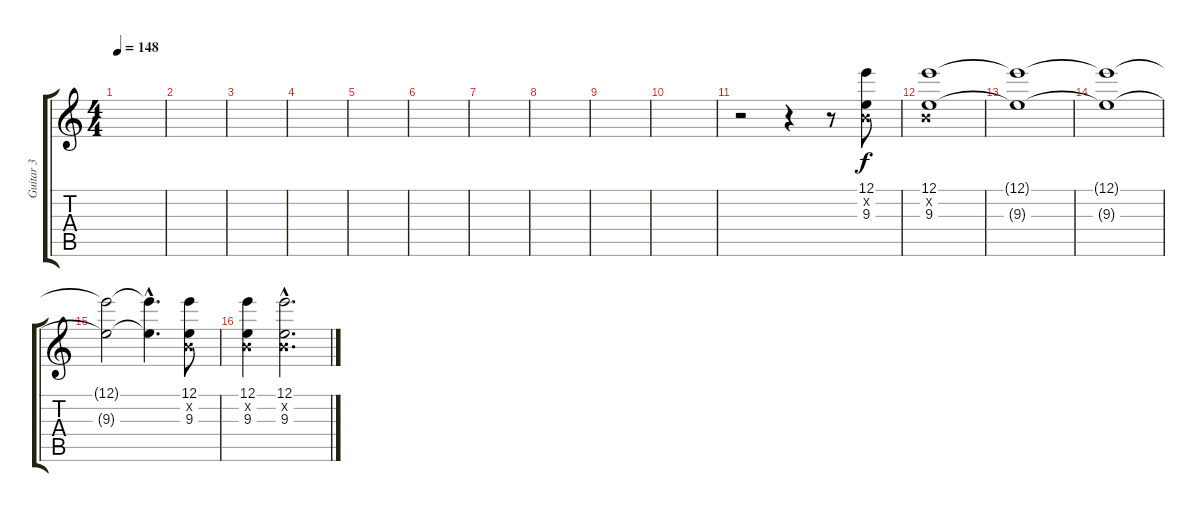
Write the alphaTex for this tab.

\track ("Guitar 3" "Guitar 3") {instrument guitarharmonics}
\staff {score tabs}
\tuning (E4 B3 G3 D3 A2 E2) {hide}
\ts (4 4)
\tempo 148
\clef g2
\ks c
|
|
|
|
|
|
|
|
|
|
r.2 r.4 r.8 (12.1 0.2{x} 9.3).8 |
(12.1 0.2{x} 9.3).1 |
(12.1{t} 9.3{t}).1 |
(12.1{t} 9.3{t}).1 |
(12.1{t} 9.3{t}).2 (12.1{hac t} 9.3{hac t}).4{d} (12.1 0.2{x} 9.3).8 |
(12.1 0.2{x} 9.3).4 (12.1{hac} 0.2{hac x} 9.3{hac}).2{d}
